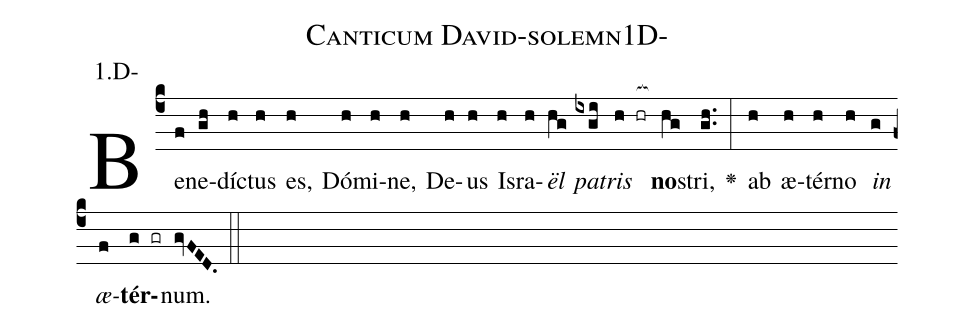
name: Canticum David-solemn1D-;
annotation: 1.D-;
%%
(c4)Be(f)ne(gh)dí(h)ctus(h) es,(h) Dó(h)mi(h)ne,(h) De(h)us(h) Is(h)ra(h)<i>ël</i>(hg) <i>pa</i>(ixgi)<i>tris</i>(h hr[ocb:1{]) <b>no</b>(hg[ocb:0}])stri,(gh..) <v>\greheightstar</v>(:) ab(h) æ(h)tér(h)no(h) <i>in</i>(g) <i>æ</i>(f)<b>tér</b>(g gr)num.(gvFED.) (::)


%E(h) u(h) o(g) u(f) a(g) e.(gvFED.) (::)
